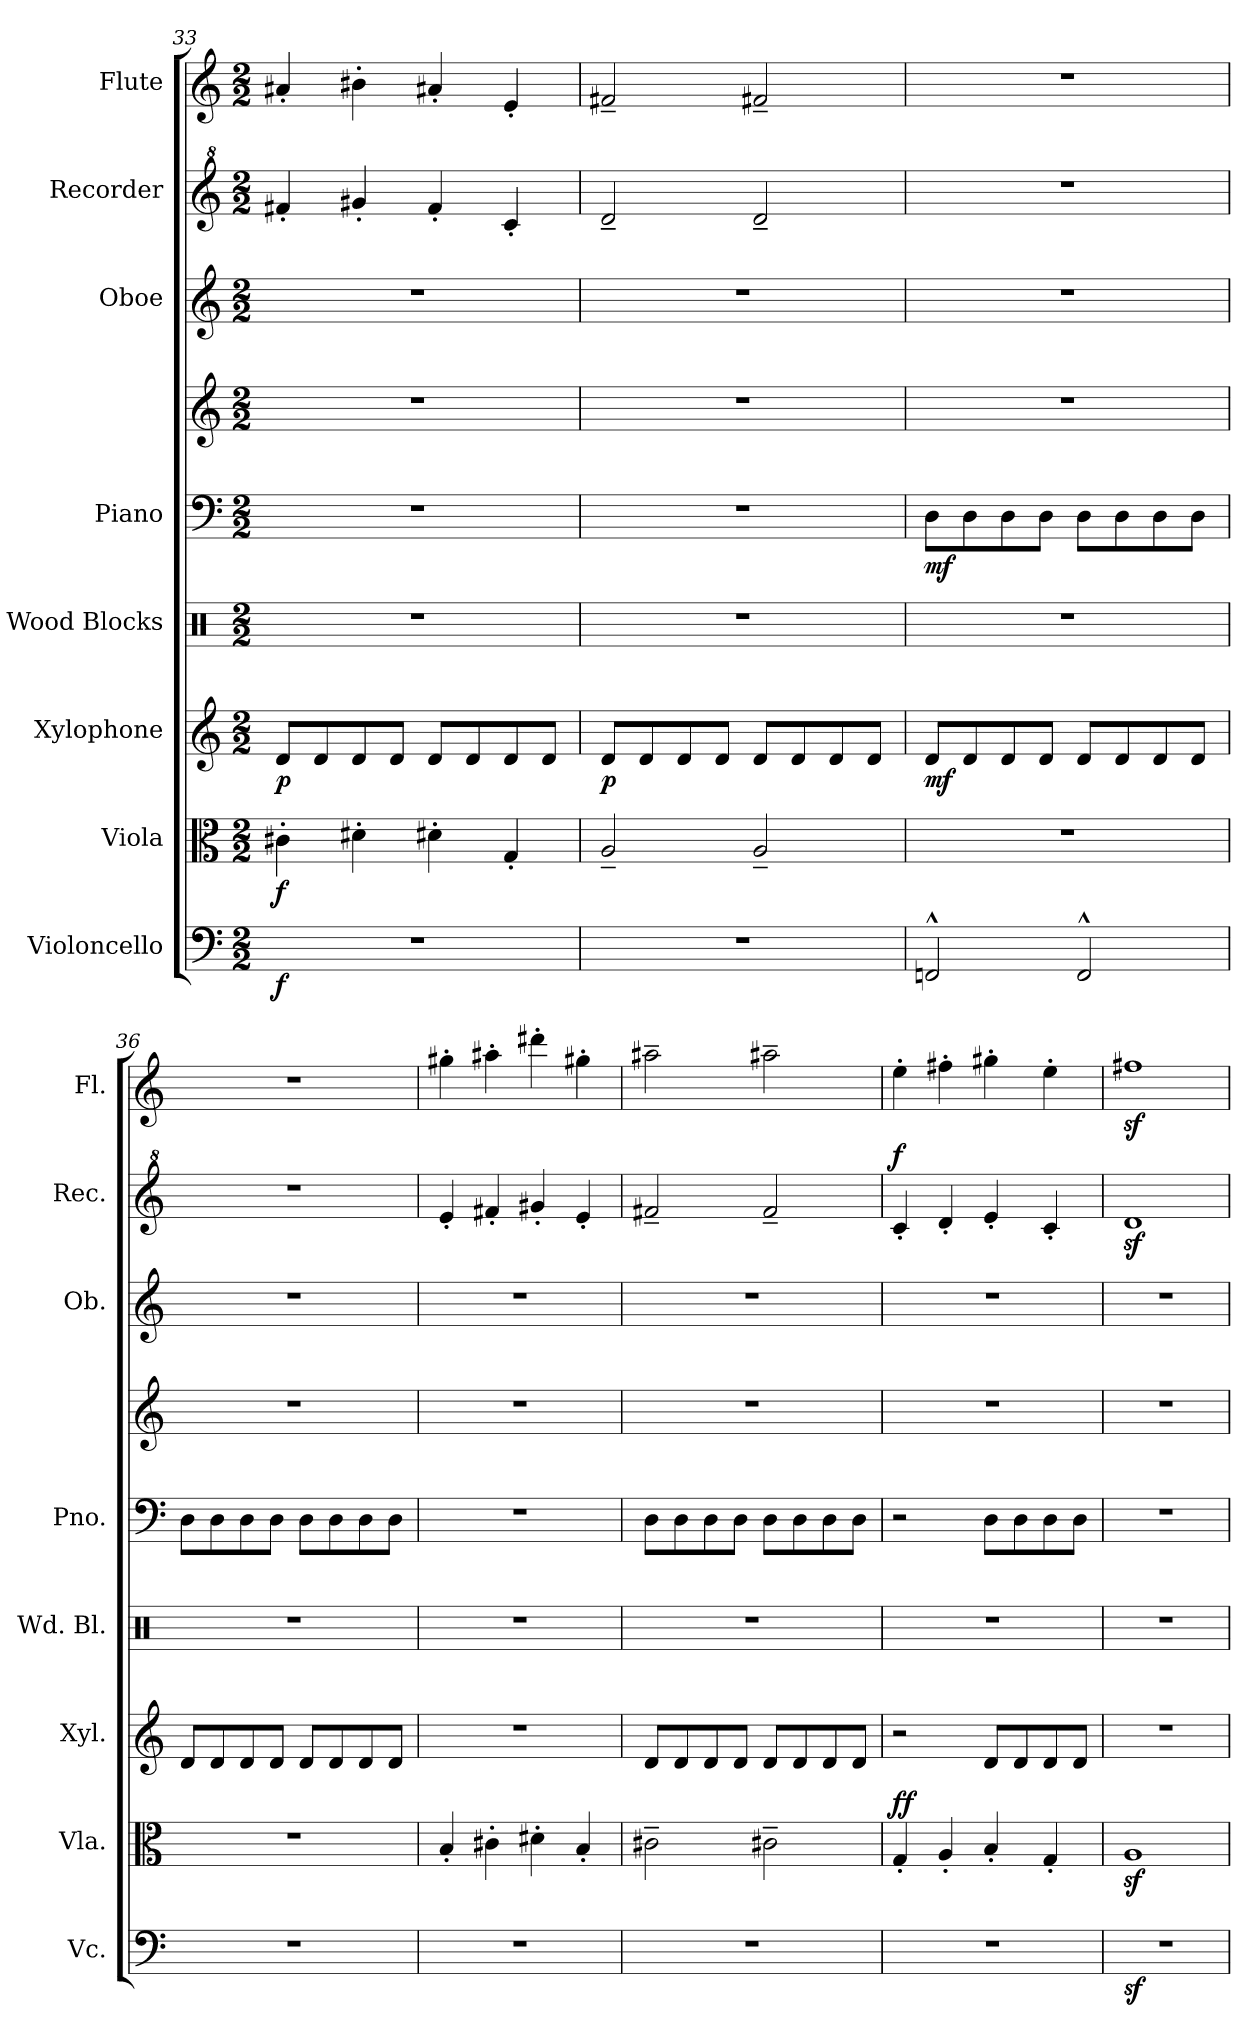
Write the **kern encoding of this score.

**kern	**dynam	**kern	**dynam	**kern	**dynam	**kern	**kern	**kern	**dynam	**kern	**kern	**dynam	**kern
*part8	*part8	*part7	*part7	*part6	*part6	*part5	*part4	*part4	*part4	*part3	*part2	*part2	*part1
*staff9	*staff9	*staff8	*staff8	*staff7	*staff7	*staff6	*staff5	*staff4	*staff4/5	*staff3	*staff2	*staff2	*staff1
*I"Violoncello	*	*I"Viola	*	*I"Xylophone	*	*I"Wood Blocks	*I"Piano	*	*	*I"Oboe	*I"Recorder	*	*I"Flute
*I'Vc.	*	*I'Vla.	*	*I'Xyl.	*	*I'Wd. Bl.	*I'Pno.	*	*	*I'Ob.	*I'Rec.	*	*I'Fl.
!!LO:PB:g=z
*clefF4	*	*clefC3	*	*clefG2	*	*clefX	*clefF4	*clefG2	*	*clefG2	*clefG^2	*	*clefG2
*	*	*	*	*ITrd-7c-12	*	*	*	*	*	*	*	*	*
*k[]	*	*k[]	*	*k[]	*	*k[]	*k[]	*k[]	*	*k[]	*k[]	*	*k[]
*M2/2	*	*M2/2	*	*M2/2	*	*M2/2	*M2/2	*M2/2	*	*M2/2	*M2/2	*	*M2/2
=33	=33	=33	=33	=33	=33	=33	=33	=33	=33	=33	=33	=33	=33
!	!LO:DY:b	!	!LO:DY:b	!	!LO:DY:b	!	!	!	!	!	!	!	!
1r	f	4c#X'\	f	8dd/L	p	1r	1r	1r	.	1r	4ff#X'/	.	4a#X'/
.	.	.	.	8dd/	.	.	.	.	.	.	.	.	.
.	.	4d#X'\	.	8dd/	.	.	.	.	.	.	4gg#X'/	.	4b#X'\
.	.	.	.	8dd/J	.	.	.	.	.	.	.	.	.
.	.	4d#X'\	.	8dd/L	.	.	.	.	.	.	4ff#'/	.	4a#X'/
.	.	.	.	8dd/	.	.	.	.	.	.	.	.	.
.	.	4G'/	.	8dd/	.	.	.	.	.	.	4cc'/	.	4e'/
.	.	.	.	8dd/J	.	.	.	.	.	.	.	.	.
=34	=34	=34	=34	=34	=34	=34	=34	=34	=34	=34	=34	=34	=34
!	!	!	!	!	!LO:DY:b	!	!	!	!	!	!	!	!
1r	.	2A~/	.	8dd/L	p	1r	1r	1r	.	1r	2dd~/	.	2f#X~/
.	.	.	.	8dd/	.	.	.	.	.	.	.	.	.
.	.	.	.	8dd/	.	.	.	.	.	.	.	.	.
.	.	.	.	8dd/J	.	.	.	.	.	.	.	.	.
.	.	2A~/	.	8dd/L	.	.	.	.	.	.	2dd~/	.	2f#X~/
.	.	.	.	8dd/	.	.	.	.	.	.	.	.	.
.	.	.	.	8dd/	.	.	.	.	.	.	.	.	.
.	.	.	.	8dd/J	.	.	.	.	.	.	.	.	.
=35	=35	=35	=35	=35	=35	=35	=35	=35	=35	=35	=35	=35	=35
!	!	!	!	!	!LO:DY:b	!	!	!	!LO:DY:b=2	!	!	!	!
2FFn^^/	.	1r	.	8dd/L	mf	1r	8D\L	1r	mf	1r	1r	.	1r
.	.	.	.	8dd/	.	.	8D\	.	.	.	.	.	.
.	.	.	.	8dd/	.	.	8D\	.	.	.	.	.	.
.	.	.	.	8dd/J	.	.	8D\J	.	.	.	.	.	.
2FF^^/	.	.	.	8dd/L	.	.	8D\L	.	.	.	.	.	.
.	.	.	.	8dd/	.	.	8D\	.	.	.	.	.	.
.	.	.	.	8dd/	.	.	8D\	.	.	.	.	.	.
.	.	.	.	8dd/J	.	.	8D\J	.	.	.	.	.	.
=36	=36	=36	=36	=36	=36	=36	=36	=36	=36	=36	=36	=36	=36
1r	.	1r	.	8dd/L	.	1r	8D\L	1r	.	1r	1r	.	1r
.	.	.	.	8dd/	.	.	8D\	.	.	.	.	.	.
.	.	.	.	8dd/	.	.	8D\	.	.	.	.	.	.
.	.	.	.	8dd/J	.	.	8D\J	.	.	.	.	.	.
.	.	.	.	8dd/L	.	.	8D\L	.	.	.	.	.	.
.	.	.	.	8dd/	.	.	8D\	.	.	.	.	.	.
.	.	.	.	8dd/	.	.	8D\	.	.	.	.	.	.
.	.	.	.	8dd/J	.	.	8D\J	.	.	.	.	.	.
!!LO:PB:g=z
=37	=37	=37	=37	=37	=37	=37	=37	=37	=37	=37	=37	=37	=37
1r	.	4B'/	.	1r	.	1r	1r	1r	.	1r	4ee'/	.	4gg#X'\
.	.	4c#X'\	.	.	.	.	.	.	.	.	4ff#X'/	.	4aa#X'\
.	.	4d#X'\	.	.	.	.	.	.	.	.	4gg#X'/	.	4ddd#X'\
.	.	4B'/	.	.	.	.	.	.	.	.	4ee'/	.	4gg#X'\
=38	=38	=38	=38	=38	=38	=38	=38	=38	=38	=38	=38	=38	=38
1r	.	2c#X~\	.	8dd/L	.	1r	8D\L	1r	.	1r	2ff#X~/	.	2aa#X~\
.	.	.	.	8dd/	.	.	8D\	.	.	.	.	.	.
.	.	.	.	8dd/	.	.	8D\	.	.	.	.	.	.
.	.	.	.	8dd/J	.	.	8D\J	.	.	.	.	.	.
.	.	2c#X~\	.	8dd/L	.	.	8D\L	.	.	.	2ff#~/	.	2aa#X~\
.	.	.	.	8dd/	.	.	8D\	.	.	.	.	.	.
.	.	.	.	8dd/	.	.	8D\	.	.	.	.	.	.
.	.	.	.	8dd/J	.	.	8D\J	.	.	.	.	.	.
=39	=39	=39	=39	=39	=39	=39	=39	=39	=39	=39	=39	=39	=39
!	!	!	!LO:DY:a	!	!	!	!	!	!	!	!	!	!
!	!	!	!LO:DY:n=1:b	!	!	!	!	!	!	!	!	!LO:DY:a	!
1r	.	4G'/	f f	2r	.	1r	2r	1r	.	1r	4cc'/	f	4ee'\
.	.	4A'/	.	.	.	.	.	.	.	.	4dd'/	.	4ff#X'\
.	.	4B'/	.	8dd/L	.	.	8D\L	.	.	.	4ee'/	.	4gg#X'\
.	.	.	.	8dd/	.	.	8D\	.	.	.	.	.	.
.	.	4G'/	.	8dd/	.	.	8D\	.	.	.	4cc'/	.	4ee'\
.	.	.	.	8dd/J	.	.	8D\J	.	.	.	.	.	.
=40	=40	=40	=40	=40	=40	=40	=40	=40	=40	=40	=40	=40	=40
!	!LO:DY:b	!	!	!	!	!	!	!	!	!	!	!	!
1r	sf	1Az<	.	1r	.	1r	1r	1r	.	1r	1ddz<	.	1ff#Xz<
=	=	=	=	=	=	=	=	=	=	=	=	=	=
*-	*-	*-	*-	*-	*-	*-	*-	*-	*-	*-	*-	*-	*-
